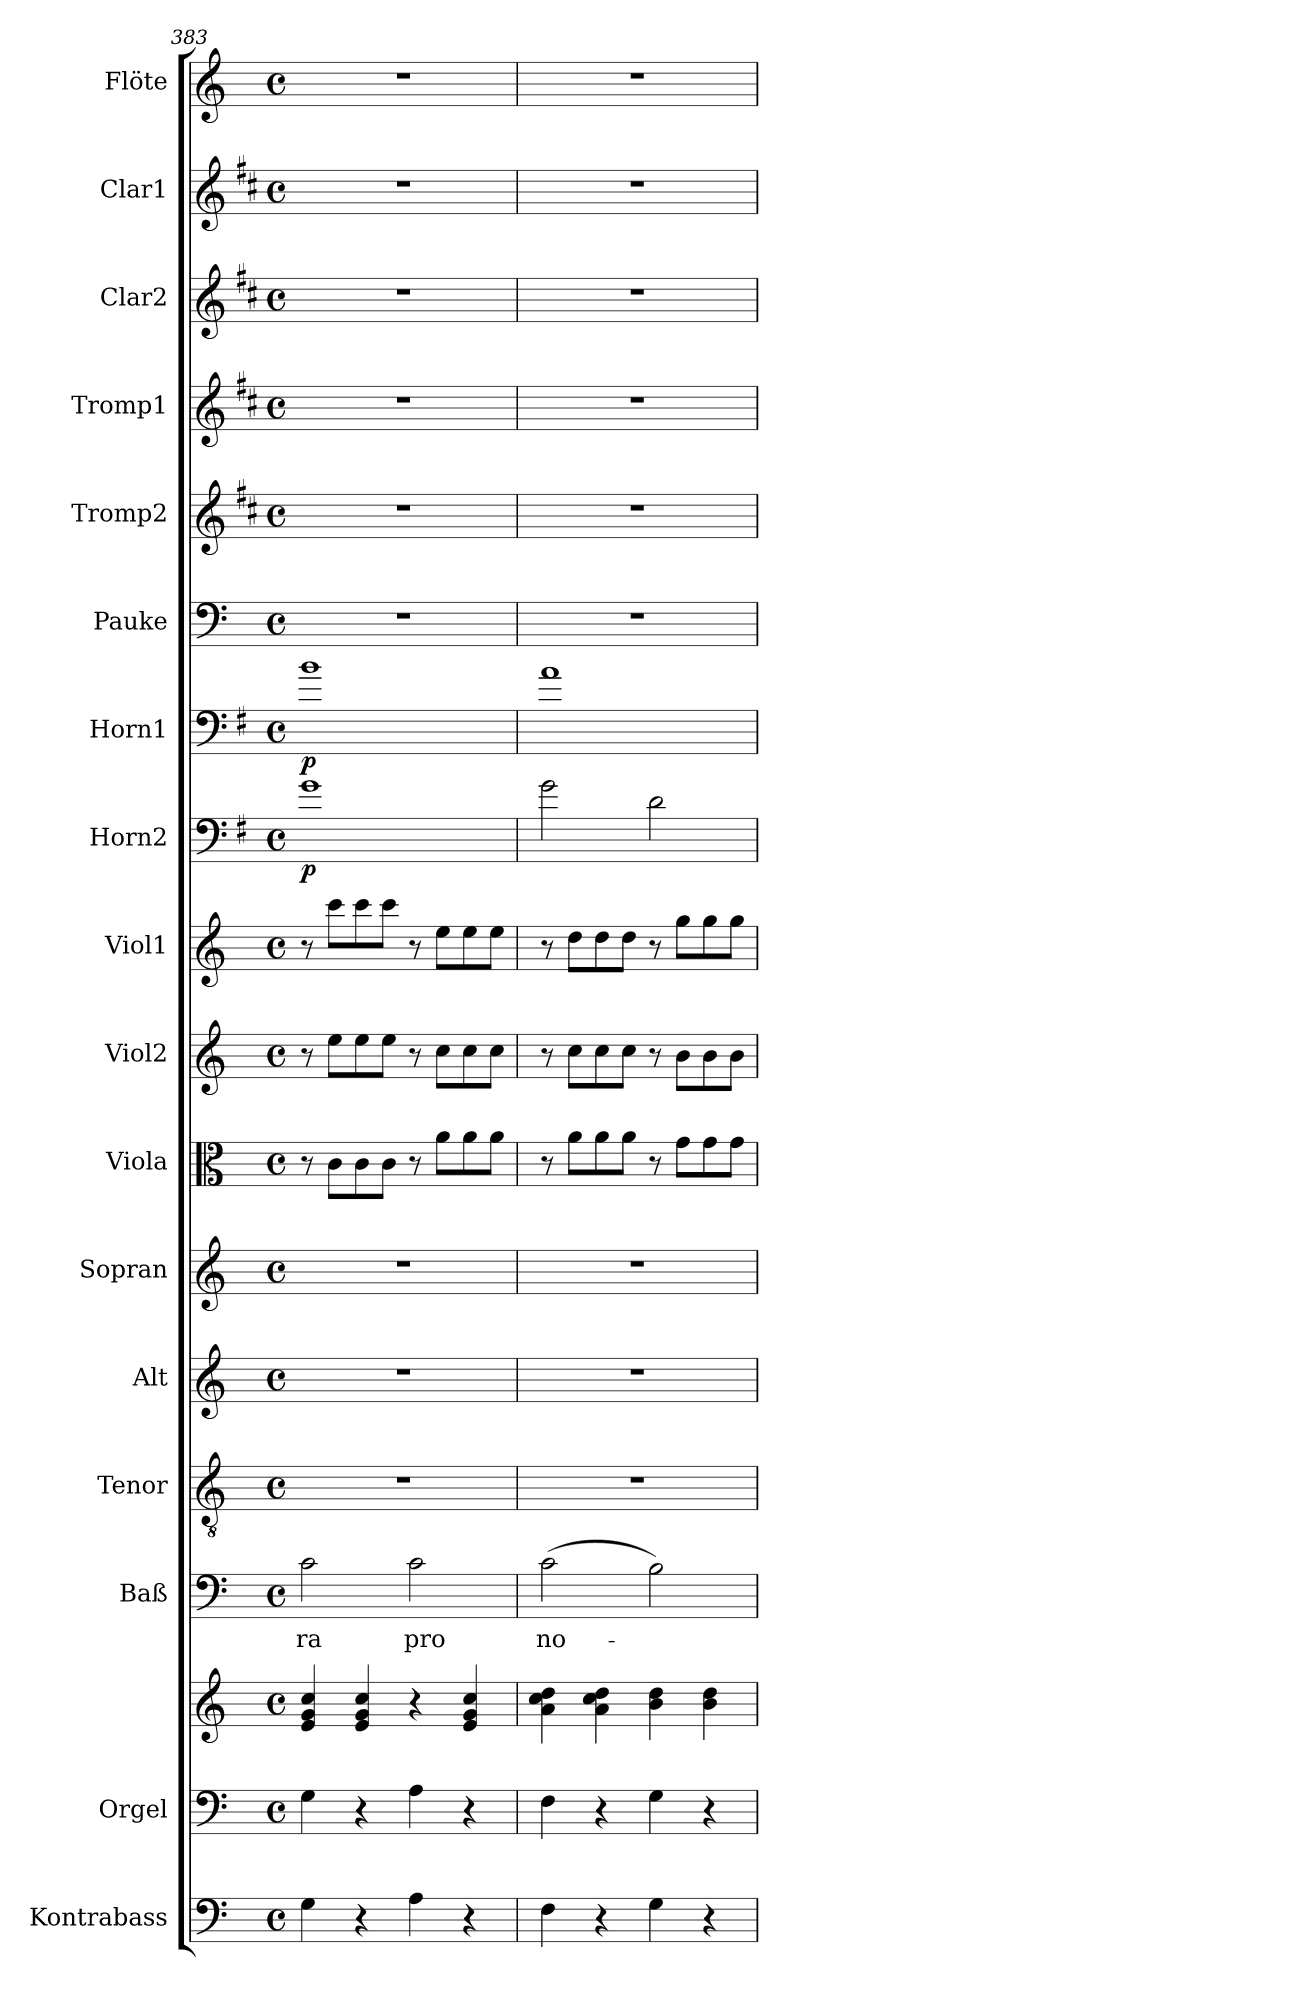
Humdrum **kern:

**kern	**kern	**kern	**kern	**text	**kern	**kern	**kern	**kern	**kern	**kern	**kern	**dynam	**kern	**dynam	**kern	**kern	**kern	**kern	**kern	**kern
*part17	*part16	*part16	*part15	*part15	*part14	*part13	*part12	*part11	*part10	*part9	*part8	*part8	*part7	*part7	*part6	*part5	*part4	*part3	*part2	*part1
*staff18	*staff17	*staff16	*staff15	*staff15	*staff14	*staff13	*staff12	*staff11	*staff10	*staff9	*staff8	*staff8	*staff7	*staff7	*staff6	*staff5	*staff4	*staff3	*staff2	*staff1
*I"Kontrabass	*I"Orgel	*	*I"Baß	*	*I"Tenor	*I"Alt	*I"Sopran	*I"Viola	*I"Viol2	*I"Viol1	*I"Horn2	*	*I"Horn1	*	*I"Pauke	*I"Tromp2	*I"Tromp1	*I"Clar2	*I"Clar1	*I"Flöte
*I'Kb	*	*	*I'B	*	*I'T	*I'A	*I'S	*I'Vla	*I'Vl2	*I'Vl1	*I'Hr2	*	*I'Hr1	*	*I'Pk	*I'Tr2	*I'Tr1	*I'Cl2	*I'Cl1	*I'Fl
*clefF4	*clefF4	*clefG2	*clefF4	*	*clefGv2	*clefG2	*clefG2	*clefC3	*clefG2	*clefG2	*clefF4	*	*clefF4	*	*clefF4	*clefG2	*clefG2	*clefG2	*clefG2	*clefG2
*ITrd7c12	*	*	*	*	*	*	*	*	*	*	*ITrd4c7	*	*ITrd4c7	*	*	*ITrd1c2	*ITrd1c2	*ITrd1c2	*ITrd1c2	*
*k[]	*k[]	*k[]	*k[]	*	*k[]	*k[]	*k[]	*k[]	*k[]	*k[]	*k[]	*	*k[]	*	*k[]	*k[]	*k[]	*k[]	*k[]	*k[]
*C:	*C:	*C:	*C:	*	*C:	*C:	*C:	*C:	*C:	*C:	*C:	*	*C:	*	*C:	*C:	*C:	*C:	*C:	*C:
*M4/4	*M4/4	*M4/4	*M4/4	*	*M4/4	*M4/4	*M4/4	*M4/4	*M4/4	*M4/4	*M4/4	*	*M4/4	*	*M4/4	*M4/4	*M4/4	*M4/4	*M4/4	*M4/4
*met(c)	*met(c)	*met(c)	*met(c)	*	*met(c)	*met(c)	*met(c)	*met(c)	*met(c)	*met(c)	*met(c)	*	*met(c)	*	*met(c)	*met(c)	*met(c)	*met(c)	*met(c)	*met(c)
=383	=383	=383	=383	=383	=383	=383	=383	=383	=383	=383	=383	=383	=383	=383	=383	=383	=383	=383	=383	=383
!	!	!	!	!LO:LY:b	!	!	!	!	!	!	!	!LO:DY:b	!	!LO:DY:b	!	!	!	!	!	!
4GG\	4G\	4e/ 4g/ 4cc/	2c\	-ra	1r	1r	1r	8r	8r	8r	1c	p	1e	p	1r	1r	1r	1r	1r	1r
.	.	.	.	.	.	.	.	8c\L	8ee\L	8ccc\L	.	.	.	.	.	.	.	.	.	.
4r	4r	4e/ 4g/ 4cc/	.	.	.	.	.	8c\	8ee\	8ccc\	.	.	.	.	.	.	.	.	.	.
.	.	.	.	.	.	.	.	8c\J	8ee\J	8ccc\J	.	.	.	.	.	.	.	.	.	.
!	!	!	!	!LO:LY:b	!	!	!	!	!	!	!	!	!	!	!	!	!	!	!	!
4AA\	4A\	4r	2c\	pro	.	.	.	8r	8r	8r	.	.	.	.	.	.	.	.	.	.
.	.	.	.	.	.	.	.	8a\L	8cc\L	8ee\L	.	.	.	.	.	.	.	.	.	.
4r	4r	4e/ 4g/ 4cc/	.	.	.	.	.	8a\	8cc\	8ee\	.	.	.	.	.	.	.	.	.	.
.	.	.	.	.	.	.	.	8a\J	8cc\J	8ee\J	.	.	.	.	.	.	.	.	.	.
=384	=384	=384	=384	=384	=384	=384	=384	=384	=384	=384	=384	=384	=384	=384	=384	=384	=384	=384	=384	=384
!	!	!	!	!LO:LY:b	!	!	!	!	!	!	!	!	!	!	!	!	!	!	!	!
4FF\	4F\	4a\ 4cc\ 4dd\	(>2c\	no-	1r	1r	1r	8r	8r	8r	2c\	.	1d	.	1r	1r	1r	1r	1r	1r
.	.	.	.	.	.	.	.	8a\L	8cc\L	8dd\L	.	.	.	.	.	.	.	.	.	.
4r	4r	4a\ 4cc\ 4dd\	.	.	.	.	.	8a\	8cc\	8dd\	.	.	.	.	.	.	.	.	.	.
.	.	.	.	.	.	.	.	8a\J	8cc\J	8dd\J	.	.	.	.	.	.	.	.	.	.
4GG\	4G\	4b\ 4dd\	2B\)	.	.	.	.	8r	8r	8r	2G\	.	.	.	.	.	.	.	.	.
.	.	.	.	.	.	.	.	8g\L	8b\L	8gg\L	.	.	.	.	.	.	.	.	.	.
4r	4r	4b\ 4dd\	.	.	.	.	.	8g\	8b\	8gg\	.	.	.	.	.	.	.	.	.	.
.	.	.	.	.	.	.	.	8g\J	8b\J	8gg\J	.	.	.	.	.	.	.	.	.	.
=	=	=	=	=	=	=	=	=	=	=	=	=	=	=	=	=	=	=	=	=
*-	*-	*-	*-	*-	*-	*-	*-	*-	*-	*-	*-	*-	*-	*-	*-	*-	*-	*-	*-	*-
